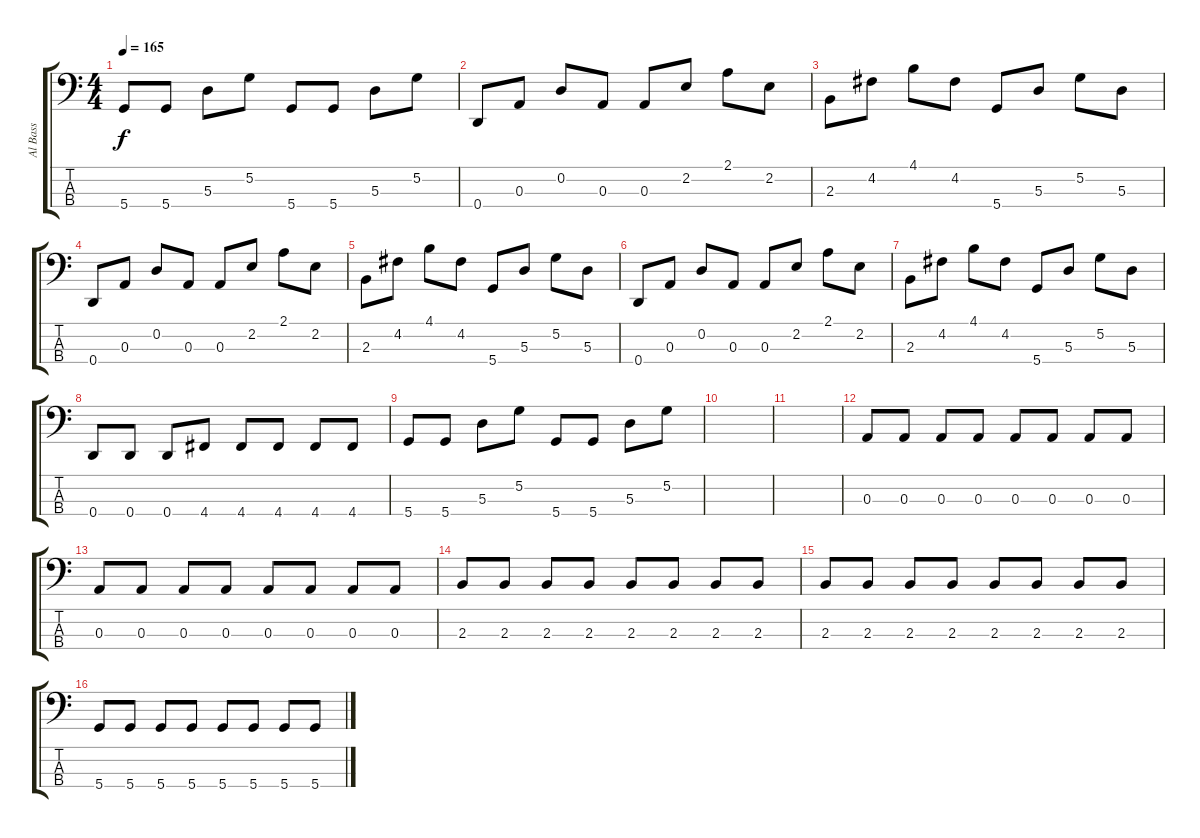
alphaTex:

\track ("Al Bass" "Al Bass") {instrument electricbasspick}
\staff {score tabs}
\tuning (G2 D2 A1 D1) {hide}
\ts (4 4)
\tempo 165
\clef f4
\ks c
5.4.8{dy f} 5.4.8 5.3.8 5.2.8 5.4.8 5.4.8 5.3.8 5.2.8 |
0.4.8 0.3.8 0.2.8 0.3.8 0.3.8 2.2.8 2.1.8 2.2.8 |
2.3.8 4.2.8 4.1.8 4.2.8 5.4.8 5.3.8 5.2.8 5.3.8 |
0.4.8 0.3.8 0.2.8 0.3.8 0.3.8 2.2.8 2.1.8 2.2.8 |
2.3.8 4.2.8 4.1.8 4.2.8 5.4.8 5.3.8 5.2.8 5.3.8 |
0.4.8 0.3.8 0.2.8 0.3.8 0.3.8 2.2.8 2.1.8 2.2.8 |
2.3.8 4.2.8 4.1.8 4.2.8 5.4.8 5.3.8 5.2.8 5.3.8 |
0.4.8 0.4.8 0.4.8 4.4.8 4.4.8 4.4.8 4.4.8 4.4.8 |
5.4.8 5.4.8 5.3.8 5.2.8 5.4.8 5.4.8 5.3.8 5.2.8 |
|
|
0.3.8 0.3.8 0.3.8 0.3.8 0.3.8 0.3.8 0.3.8 0.3.8 |
0.3.8 0.3.8 0.3.8 0.3.8 0.3.8 0.3.8 0.3.8 0.3.8 |
2.3.8 2.3.8 2.3.8 2.3.8 2.3.8 2.3.8 2.3.8 2.3.8 |
2.3.8 2.3.8 2.3.8 2.3.8 2.3.8 2.3.8 2.3.8 2.3.8 |
5.4.8 5.4.8 5.4.8 5.4.8 5.4.8 5.4.8 5.4.8 5.4.8
